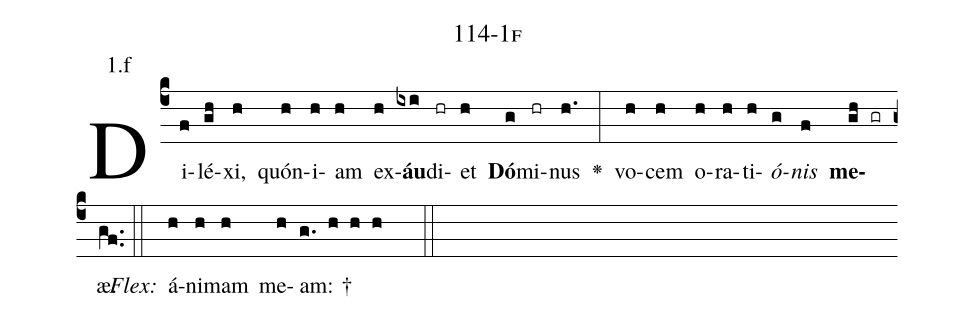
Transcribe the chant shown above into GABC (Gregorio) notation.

name: 114-1f;
annotation: 1.f;
%%
(c4)Di(f)lé(gh)xi,(h) quón(h)i(h)am(h) ex(h)<b>áu</b>(ixi)di(hr)et(h) <b>Dó</b>(g)mi(hr)nus(h.) <v>\greheightstar</v>(:) vo(h)cem(h) o(h)ra(h)ti(h)<i>ó</i>(g)<i>nis</i>(f) <b>me</b>(gh gr)æ.(gf..) (::)
<i>Flex:</i>()  á(h)ni(h)mam(h) me(h)am: †(g. h h h  ::)

%E(h) u(h) o(g) u(f) a(gh) e.(gf..) (::)
